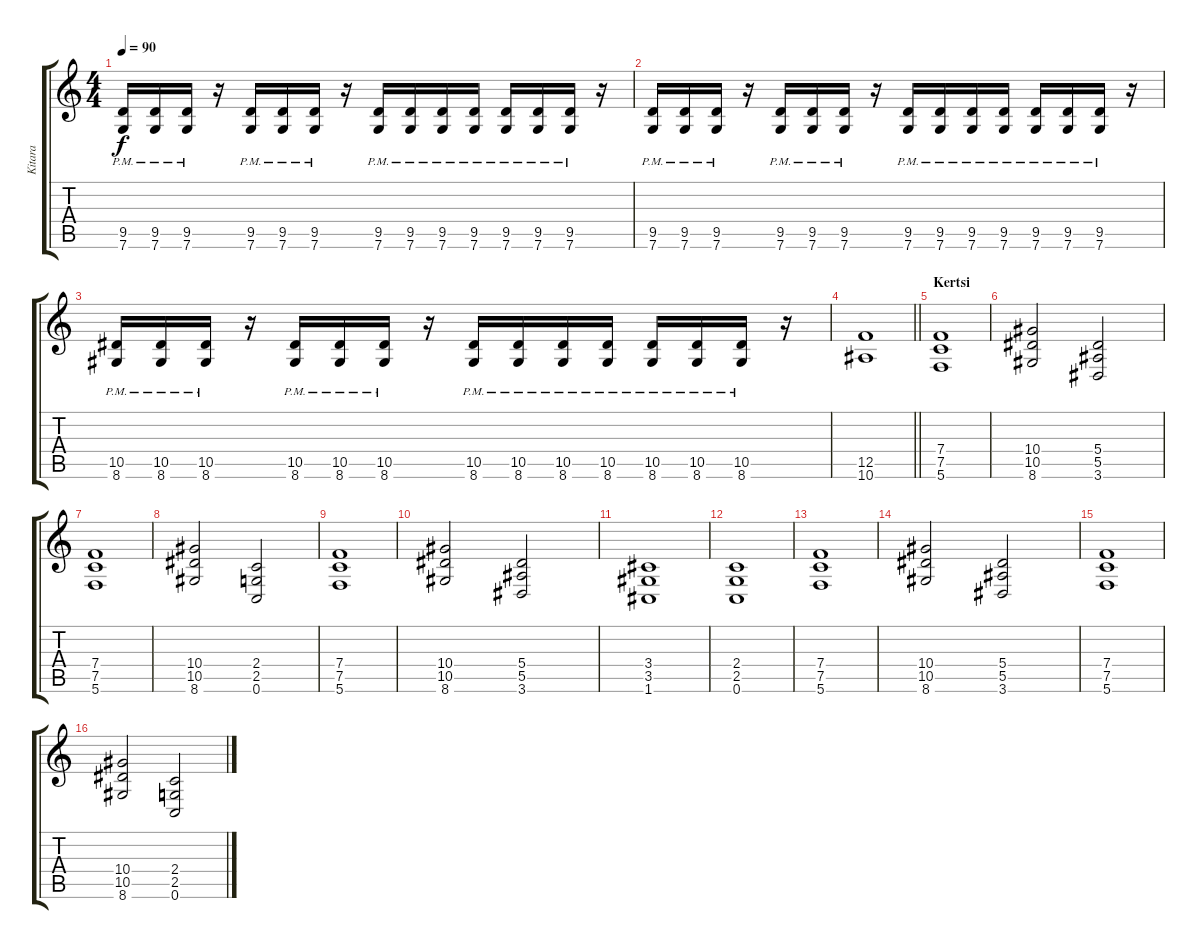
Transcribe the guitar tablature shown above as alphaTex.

\track ("Kitara" "Kitara") {instrument distortionguitar}
\staff {score tabs}
\tuning (C4 G3 Eb3 Bb2 F2 C2) {hide}
\ts (4 4)
\tempo 90
\clef g2
\ks c
(9.5{pm} 7.6{pm}).16{dy f} (9.5{pm} 7.6{pm}).16 (9.5{pm} 7.6{pm}).16 r.16 (9.5{pm} 7.6{pm}).16 (9.5{pm} 7.6{pm}).16 (9.5{pm} 7.6{pm}).16 r.16 (9.5{pm} 7.6{pm}).16 (9.5{pm} 7.6{pm}).16 (9.5{pm} 7.6{pm}).16 (9.5{pm} 7.6{pm}).16 (9.5{pm} 7.6{pm}).16 (9.5{pm} 7.6{pm}).16 (9.5{pm} 7.6{pm}).16 r.16 |
(9.5{pm} 7.6{pm}).16 (9.5{pm} 7.6{pm}).16 (9.5{pm} 7.6{pm}).16 r.16 (9.5{pm} 7.6{pm}).16 (9.5{pm} 7.6{pm}).16 (9.5{pm} 7.6{pm}).16 r.16 (9.5{pm} 7.6{pm}).16 (9.5{pm} 7.6{pm}).16 (9.5{pm} 7.6{pm}).16 (9.5{pm} 7.6{pm}).16 (9.5{pm} 7.6{pm}).16 (9.5{pm} 7.6{pm}).16 (9.5{pm} 7.6{pm}).16 r.16 |
(10.5{pm} 8.6{pm}).16 (10.5{pm} 8.6{pm}).16 (10.5{pm} 8.6{pm}).16 r.16 (10.5{pm} 8.6{pm}).16 (10.5{pm} 8.6{pm}).16 (10.5{pm} 8.6{pm}).16 r.16 (10.5{pm} 8.6{pm}).16 (10.5{pm} 8.6{pm}).16 (10.5{pm} 8.6{pm}).16 (10.5{pm} 8.6{pm}).16 (10.5{pm} 8.6{pm}).16 (10.5{pm} 8.6{pm}).16 (10.5{pm} 8.6{pm}).16 r.16 |
\barLineRight lightlight
(12.5 10.6).1 |
\section ("" "Kertsi")
(7.4 7.5 5.6).1 |
(10.4 10.5 8.6).2 (5.4 5.5 3.6).2 |
(7.4 7.5 5.6).1 |
(10.4 10.5 8.6).2 (2.4 2.5 0.6).2 |
(7.4 7.5 5.6).1 |
(10.4 10.5 8.6).2 (5.4 5.5 3.6).2 |
(3.4 3.5 1.6).1 |
(2.4 2.5 0.6).1 |
(7.4 7.5 5.6).1 |
(10.4 10.5 8.6).2 (5.4 5.5 3.6).2 |
(7.4 7.5 5.6).1 |
(10.4 10.5 8.6).2 (2.4 2.5 0.6).2
